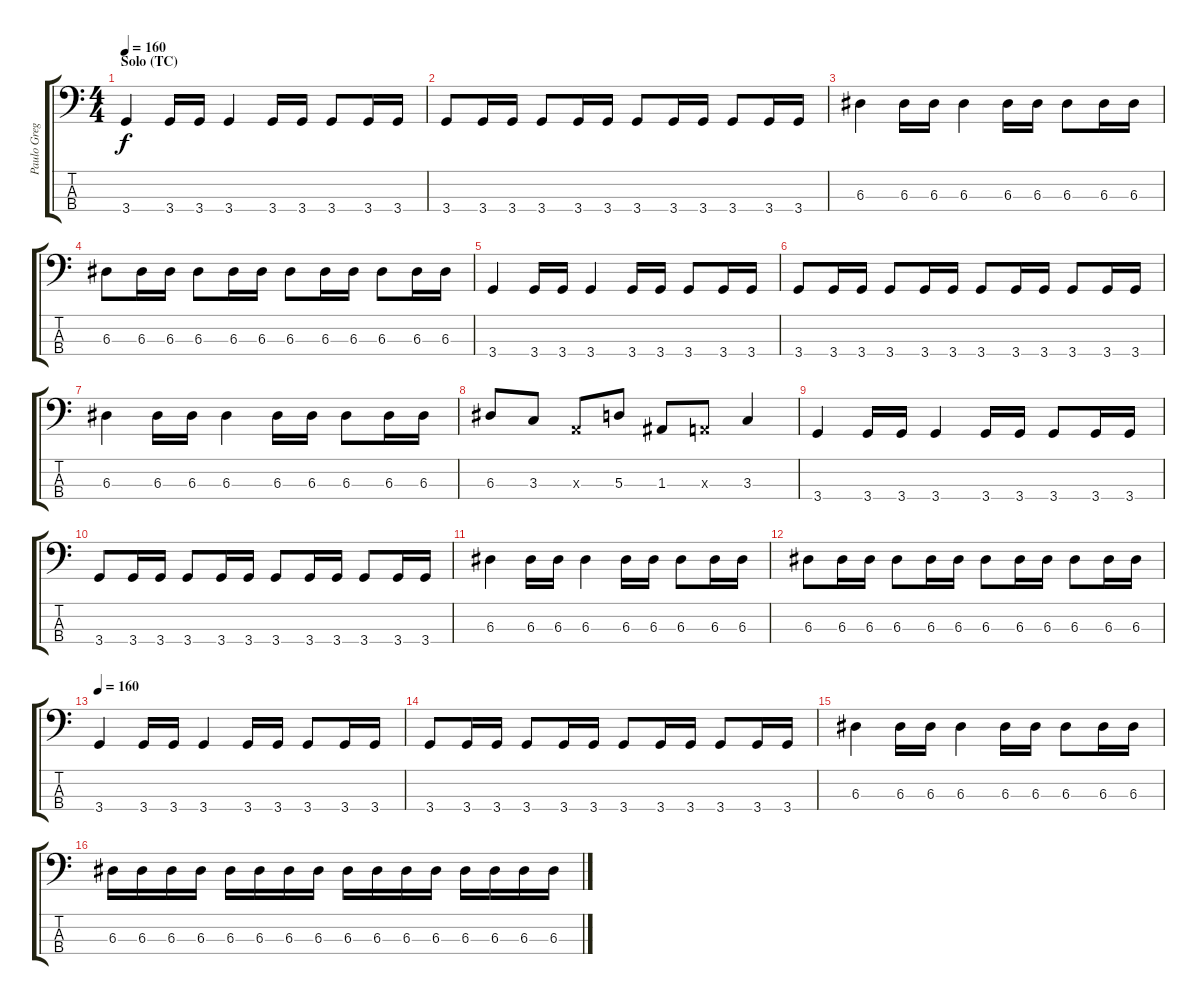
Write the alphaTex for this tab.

\track ("Paulo Gregelotto" "Paulo Greg") {instrument electricbassfinger}
\staff {score tabs}
\tuning (G2 D2 A1 E1) {hide}
\ts (4 4)
\section ("" "Solo (TC)")
\tempo 160
\clef f4
\ks c
3.4.4{dy f} 3.4.16 3.4.16 3.4.4 3.4.16 3.4.16 3.4.8 3.4.16 3.4.16 |
3.4.8 3.4.16 3.4.16 3.4.8 3.4.16 3.4.16 3.4.8 3.4.16 3.4.16 3.4.8 3.4.16 3.4.16 |
6.3.4 6.3.16 6.3.16 6.3.4 6.3.16 6.3.16 6.3.8 6.3.16 6.3.16 |
6.3.8 6.3.16 6.3.16 6.3.8 6.3.16 6.3.16 6.3.8 6.3.16 6.3.16 6.3.8 6.3.16 6.3.16 |
3.4.4 3.4.16 3.4.16 3.4.4 3.4.16 3.4.16 3.4.8 3.4.16 3.4.16 |
3.4.8 3.4.16 3.4.16 3.4.8 3.4.16 3.4.16 3.4.8 3.4.16 3.4.16 3.4.8 3.4.16 3.4.16 |
6.3.4 6.3.16 6.3.16 6.3.4 6.3.16 6.3.16 6.3.8 6.3.16 6.3.16 |
6.3.8 3.3.8 0.3{x}.8 5.3.8 1.3.8 0.3{x}.8 3.3.4 |
3.4.4 3.4.16 3.4.16 3.4.4 3.4.16 3.4.16 3.4.8 3.4.16 3.4.16 |
3.4.8 3.4.16 3.4.16 3.4.8 3.4.16 3.4.16 3.4.8 3.4.16 3.4.16 3.4.8 3.4.16 3.4.16 |
6.3.4 6.3.16 6.3.16 6.3.4 6.3.16 6.3.16 6.3.8 6.3.16 6.3.16 |
6.3.8 6.3.16 6.3.16 6.3.8 6.3.16 6.3.16 6.3.8 6.3.16 6.3.16 6.3.8 6.3.16 6.3.16 |
\tempo 160
3.4.4 3.4.16 3.4.16 3.4.4 3.4.16 3.4.16 3.4.8 3.4.16 3.4.16 |
3.4.8 3.4.16 3.4.16 3.4.8 3.4.16 3.4.16 3.4.8 3.4.16 3.4.16 3.4.8 3.4.16 3.4.16 |
6.3.4 6.3.16 6.3.16 6.3.4 6.3.16 6.3.16 6.3.8 6.3.16 6.3.16 |
6.3.16 6.3.16 6.3.16 6.3.16 6.3.16 6.3.16 6.3.16 6.3.16 6.3.16 6.3.16 6.3.16 6.3.16 6.3.16 6.3.16 6.3.16 6.3.16
